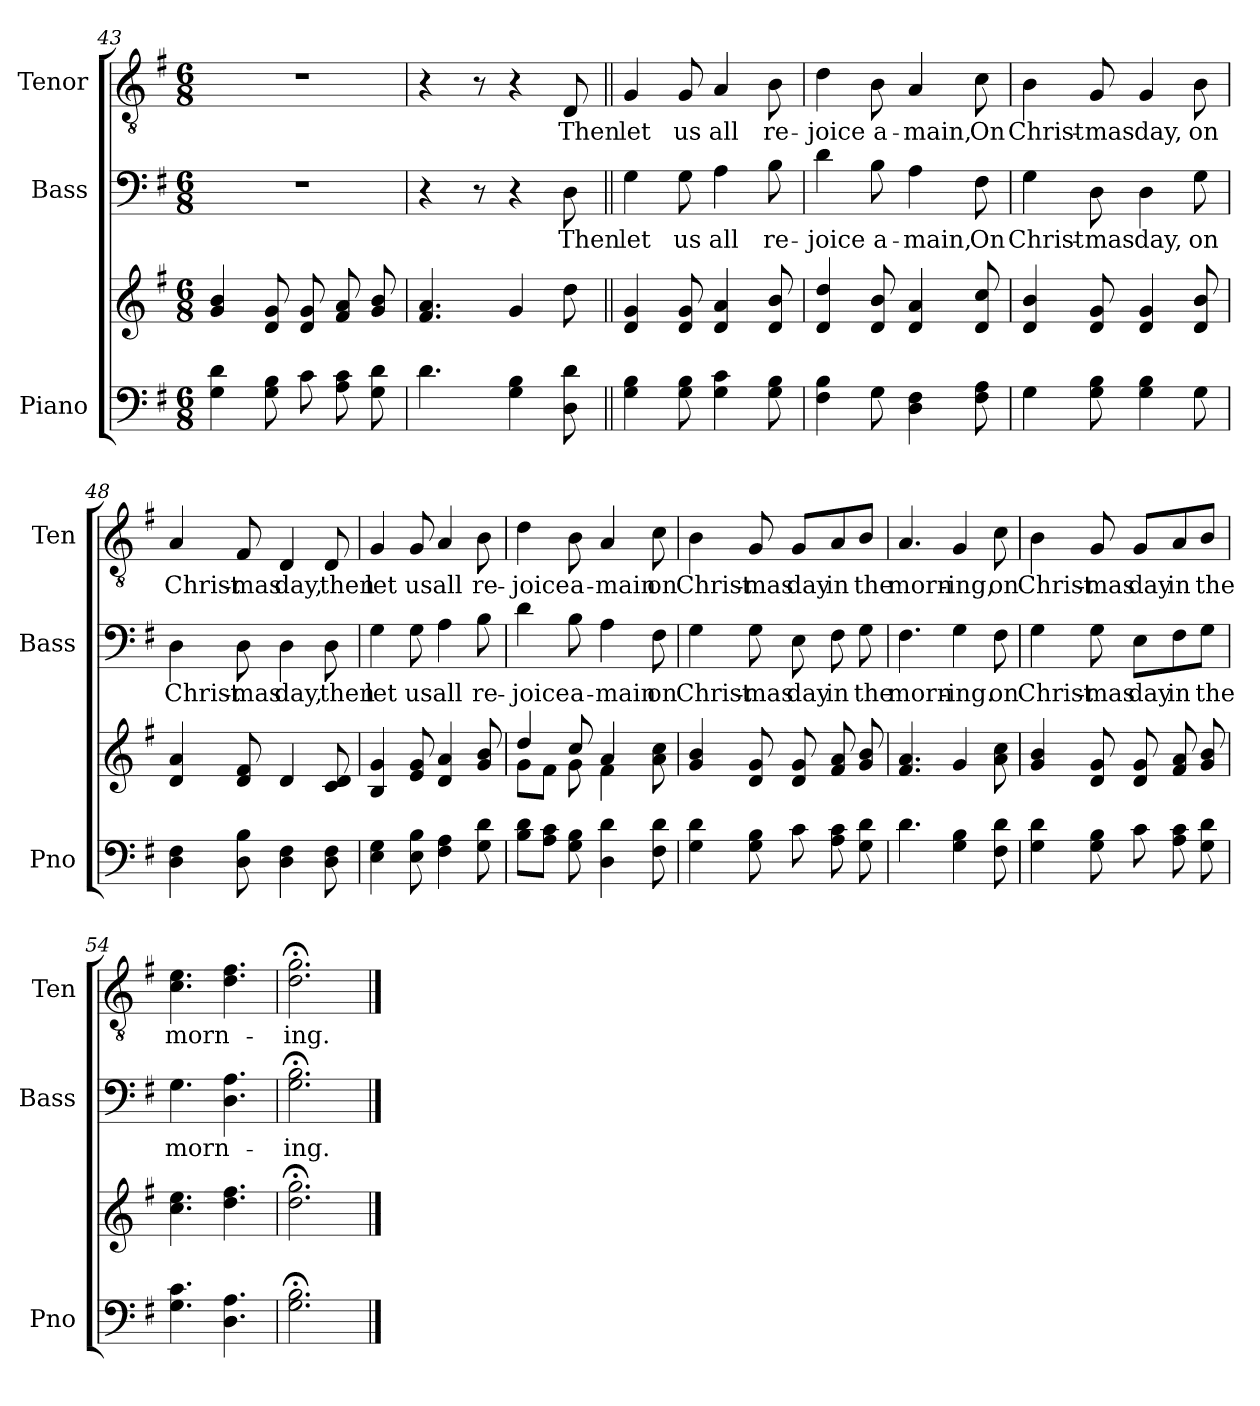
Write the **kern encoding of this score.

**kern	**kern	**kern	**text	**kern	**text
*part3	*part3	*part2	*part2	*part1	*part1
*staff4	*staff3	*staff2	*staff2	*staff1	*staff1
*I"Piano	*	*I"Bass	*	*I"Tenor	*
*I'Pno	*	*I'Bass	*	*I'Ten	*
*clefF4	*clefG2	*clefF4	*	*clefGv2	*
*k[f#]	*k[f#]	*k[f#]	*	*k[f#]	*
*G:	*G:	*G:	*	*G:	*
*M6/8	*M6/8	*M6/8	*	*M6/8	*
=43	=43	=43	=43	=43	=43
!	!	!LO:N:vis=1	!	!LO:N:vis=1	!
4G 4d	4g 4b	2.r	.	2.r	.
8G 8B	8d 8g	.	.	.	.
8c	8d 8g	.	.	.	.
8A 8c	8f# 8a	.	.	.	.
8G 8d	8g 8b	.	.	.	.
=44	=44	=44	=44	=44	=44
4.d	4.f# 4.a	4r	.	4r	.
.	.	8r	.	8r	.
4G 4B	4g	4r	.	4r	.
8D 8d	8dd	8D	Then	8D	Then
=45||	=45||	=45||	=45||	=45||	=45||
4G 4B	4d 4g	4G	let	4G	let
8G 8B	8d 8g	8G	us	8G	us
4G 4c	4d 4a	4A	all	4A	all
8G 8B	8d 8b	8B	re-	8B	re-
=46	=46	=46	=46	=46	=46
4F# 4B	4d 4dd	4d	-joice	4d	-joice
8G	8d 8b	8B	a-	8B	a-
4D 4F#	4d 4a	4A	-main,	4A	-main,
8F# 8A	8d 8cc	8F#	On	8c	On
=47	=47	=47	=47	=47	=47
4G	4d 4b	4G	Christ-	4B	Christ-
8G 8B	8d 8g	8D	-mas	8G	-mas
4G 4B	4d 4g	4D	day,	4G	day,
8G	8d 8b	8G	on	8B	on
=48	=48	=48	=48	=48	=48
4D 4F#	4d 4a	4D	Christ-	4A	Christ-
8D 8B	8d 8f#	8D	-mas	8F#	-mas
4D 4F#	4d	4D	day,	4D	day,
8D 8F#	8c 8d	8D	then	8D	then
=49	=49	=49	=49	=49	=49
4E 4G	4B 4g	4G	let	4G	let
8E 8B	8e 8g	8G	us	8G	us
4F# 4A	4d 4a	4A	all	4A	all
8G 8d	8g 8b	8B	re-	8B	re-
=50	=50	=50	=50	=50	=50
*	*^	*	*	*	*
8B 8dL	4dd	8gL	4d	-joice	4d	-joice
8A 8cJ	.	8f#J	.	.	.	.
8G 8B	8cc	8g	8B	a-	8B	a-
4D 4d	4a	4f#	4A	-main	4A	-main
8F# 8d	8a 8cc	8ryy	8F#	on	8c	on
*	*v	*v	*	*	*	*
=51	=51	=51	=51	=51	=51
4G 4d	4g 4b	4G	Christ-	4B	Christ-
8G 8B	8d 8g	8G	-mas	8G	-mas
8c	8d 8g	8E	day	8GL	day
8A 8c	8f# 8a	8F#	in	8A	in
8G 8d	8g 8b	8G	the	8BJ	the
=52	=52	=52	=52	=52	=52
4.d	4.f# 4.a	4.F#	morn-	4.A	morn-
4G 4B	4g	4G	-ing.	4G	-ing,
8F# 8d	8a 8cc	8F#	on	8c	on
=53	=53	=53	=53	=53	=53
4G 4d	4g 4b	4G	Christ-	4B	Christ-
8G 8B	8d 8g	8G	-mas	8G	-mas
8c	8d 8g	8EL	day	8GL	day
8A 8c	8f# 8a	8F#	in	8A	in
8G 8d	8g 8b	8GJ	the	8BJ	the
=54	=54	=54	=54	=54	=54
4.G 4.c	4.cc 4.ee	4.G	morn-	4.c 4.e	morn-
4.D 4.A	4.dd 4.ff#	4.D 4.A	.	4.d 4.f#	.
=55	=55	=55	=55	=55	=55
2.G; 2.B;	2.dd; 2.gg;	2.G; 2.B;	-ing.	2.d; 2.g;	-ing.
==	==	==	==	==	==
*-	*-	*-	*-	*-	*-
